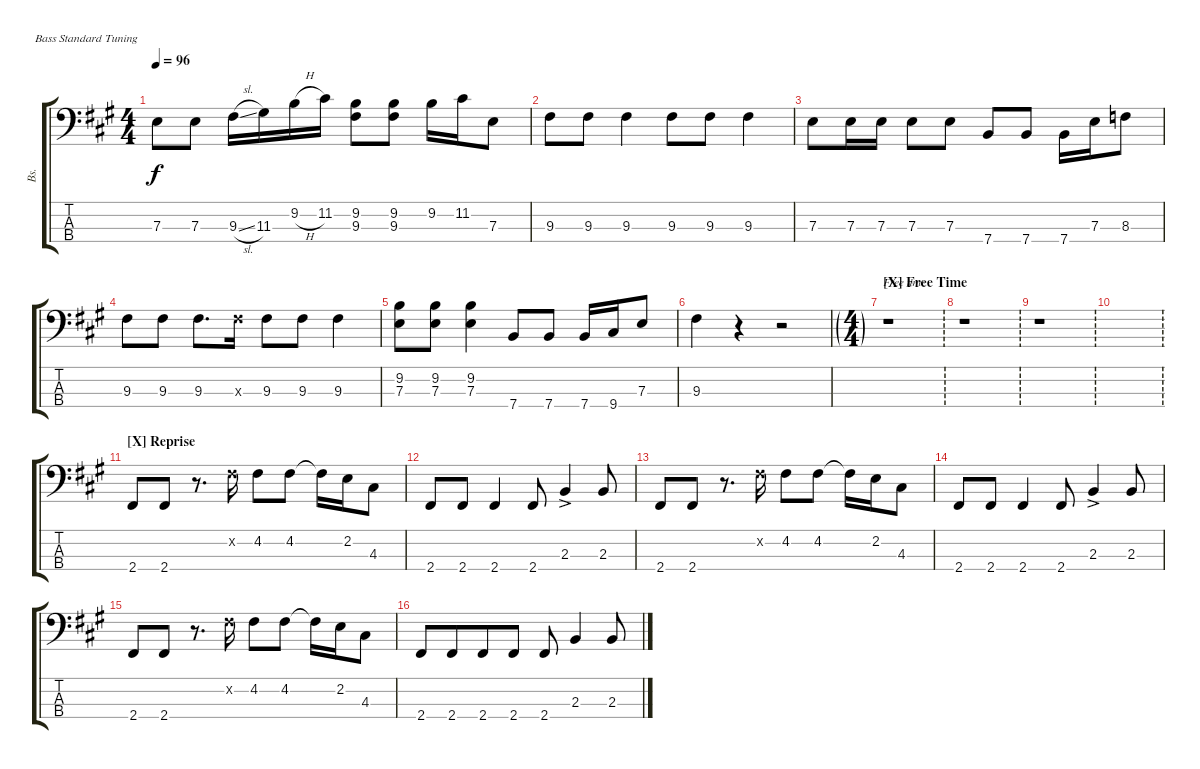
\defaultSystemsLayout 4
\bracketExtendMode groupsimilarinstruments
\otherSystemsTrackNameOrientation horizontal
\track ("Bass" "Bs.") {instrument electricbassfinger}
\staff {score tabs}
\tuning (G2 D2 A1 E1)
\ts (4 4)
\tempo 96
\clef f4
\ks a
7.3{acc forcenatural}.8{dy f} 7.3{acc forcenatural}.8 9.3{sl acc #}.16 11.3{acc #}.16 9.2{h acc forcenatural}.16 11.2{acc #}.16 (9.2{acc forcenatural} 9.3{acc #}).8 (9.2{acc forcenatural} 9.3{acc #}).8 9.2{acc forcenatural}.16 11.2{acc #}.16 7.3{acc forcenatural}.8 |
9.3{acc #}.8 9.3{acc #}.8 9.3{acc #}.4 9.3{acc #}.8 9.3{acc #}.8 9.3{acc #}.4 |
7.3{acc forcenatural}.8 7.3{acc forcenatural}.16 7.3{acc forcenatural}.16 7.3{acc forcenatural}.8 7.3{acc forcenatural}.8 7.4{acc forcenatural}.8 7.4{acc forcenatural}.8 7.4{acc forcenatural}.16 7.3{acc forcenatural}.16 8.3{acc forcenatural}.8 |
9.3{acc #}.8 9.3{acc #}.8 9.3{acc #}.8{d} 9.3{x acc #}.16 9.3{acc #}.8 9.3{acc #}.8 9.3{acc #}.4 |
(7.3{acc forcenatural} 9.2{acc forcenatural}).8 (7.3{acc forcenatural} 9.2{acc forcenatural}).8 (7.3{acc forcenatural} 9.2{acc forcenatural}).4 7.4{acc forcenatural}.8 7.4{acc forcenatural}.8 7.4{acc forcenatural}.16 9.4{acc #}.16 7.3{acc forcenatural}.8 |
9.3{acc #}.4 r.4 r.2 |
\ft
\section ("X" "Free Time")
r.1 |
\ft
r.1 |
\ft
r.1 |
\ft
|
\section ("X" "Reprise")
2.4{acc #}.8 2.4{acc #}.8 r.8{d} 4.2{x acc #}.16 4.2{acc #}.8 4.2{acc #}.8 4.2{t acc #}.16 2.2{acc forcenatural}.16 4.3{acc #}.8 |
2.4{acc #}.8 2.4{acc #}.8 2.4{acc #}.4 2.4{acc #}.8 2.3{ac acc forcenatural}.4 2.3{acc forcenatural}.8 |
2.4{acc #}.8 2.4{acc #}.8 r.8{d} 4.2{x acc #}.16 4.2{acc #}.8 4.2{acc #}.8 4.2{t acc #}.16 2.2{acc forcenatural}.16 4.3{acc #}.8 |
2.4{acc #}.8 2.4{acc #}.8 2.4{acc #}.4 2.4{acc #}.8 2.3{ac acc forcenatural}.4 2.3{acc forcenatural}.8 |
2.4{acc #}.8 2.4{acc #}.8 r.8{d} 4.2{x acc #}.16 4.2{acc #}.8 4.2{acc #}.8 4.2{t acc #}.16 2.2{acc forcenatural}.16 4.3{acc #}.8 |
2.4{acc #}.8 2.4{acc #}.8{beam merge} 2.4{acc #}.8 2.4{acc #}.8 2.4{acc #}.8 2.3{acc forcenatural}.4 2.3{acc forcenatural}.8
